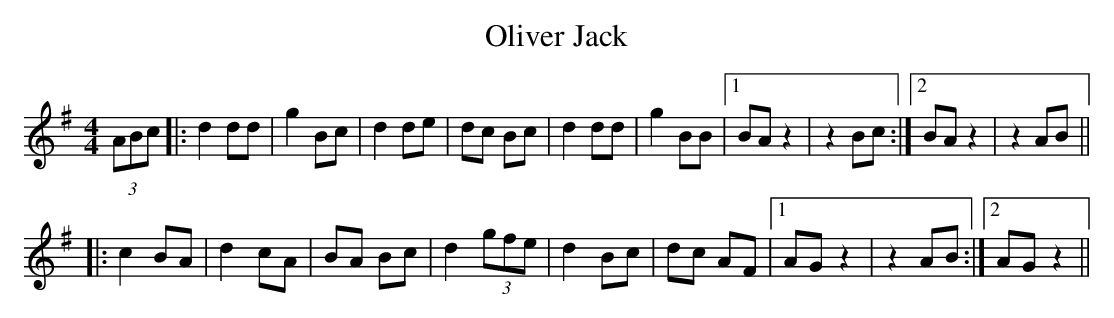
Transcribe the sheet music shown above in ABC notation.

X:1
T: Oliver Jack
M: 4/4
L: 1/8
K: Gmaj
(3ABc|:d2 dd|g2 Bc|d2 de|dc Bc|d2 dd|g2 BB|1 BA z2|z2 Bc:|2 BA z2|z2 AB||
|:c2 BA|d2 cA|BA Bc|d2 (3gfe|d2 Bc|dc AF|1 AG z2|z2 AB:|2 AG z2||
